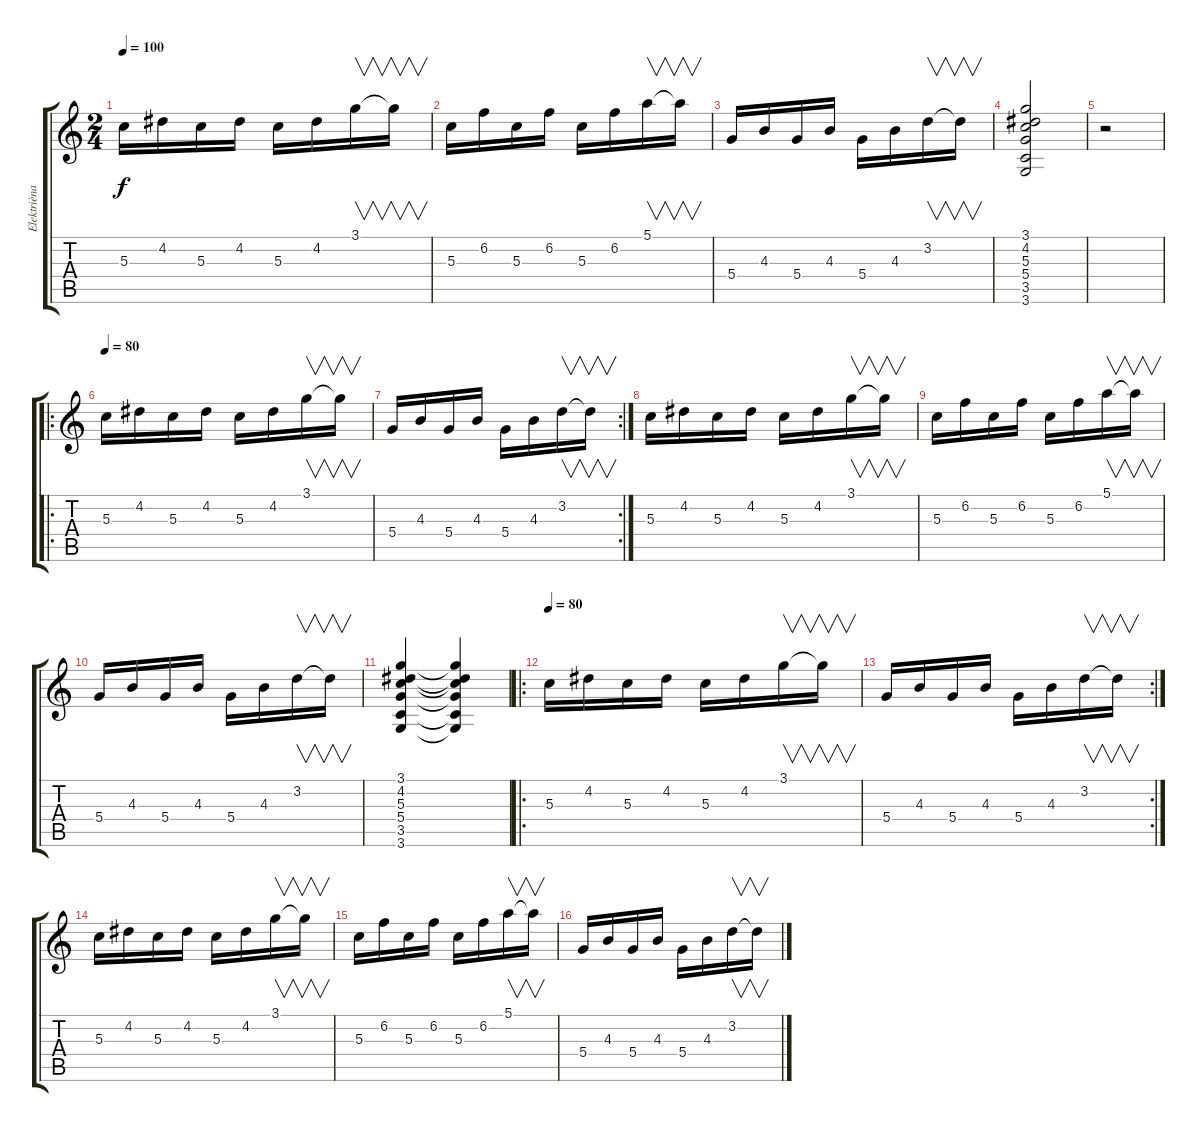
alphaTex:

\track ("Elektrièna Kitara" "Elektrièna") {instrument distortionguitar}
\staff {score tabs}
\tuning (E4 B3 G3 D3 A2 E2) {hide}
\ts (2 4)
\tempo 100
\clef g2
\ks c
5.3.16{dy f} 4.2.16 5.3.16 4.2.16 5.3.16 4.2.16 3.1.16{v} 3.1{t}.16{v} |
5.3.16 6.2.16 5.3.16 6.2.16 5.3.16 6.2.16 5.1.16{v} 5.1{t}.16{v} |
5.4.16 4.3.16 5.4.16 4.3.16 5.4.16 4.3.16 3.2.16{v} 3.2{t}.16{v} |
(3.1 4.2 5.3 5.4 3.5 3.6).2 |
r.2 |
\ro
\tempo 80
5.3.16{instrument violin} 4.2.16 5.3.16 4.2.16 5.3.16 4.2.16 3.1.16{v} 3.1{t}.16{v} |
\rc 2
5.4.16 4.3.16 5.4.16 4.3.16 5.4.16 4.3.16 3.2.16{v} 3.2{t}.16{v} |
5.3.16 4.2.16 5.3.16 4.2.16 5.3.16 4.2.16 3.1.16{v} 3.1{t}.16{v} |
5.3.16 6.2.16 5.3.16 6.2.16 5.3.16 6.2.16 5.1.16{v} 5.1{t}.16{v} |
5.4.16 4.3.16 5.4.16 4.3.16 5.4.16 4.3.16 3.2.16{v} 3.2{t}.16{v} |
(3.1 4.2 5.3 5.4 3.5 3.6).4 (3.1{t} 4.2{t} 5.3{t} 5.4{t} 3.5{t} 3.6{t}).4 |
\ro
\tempo 80
5.3.16{instrument distortionguitar} 4.2.16 5.3.16 4.2.16 5.3.16 4.2.16 3.1.16{v} 3.1{t}.16{v} |
\rc 2
5.4.16 4.3.16 5.4.16 4.3.16 5.4.16 4.3.16 3.2.16{v} 3.2{t}.16{v} |
5.3.16 4.2.16 5.3.16 4.2.16 5.3.16 4.2.16 3.1.16{v} 3.1{t}.16{v} |
5.3.16 6.2.16 5.3.16 6.2.16 5.3.16 6.2.16 5.1.16{v} 5.1{t}.16{v} |
5.4.16 4.3.16 5.4.16 4.3.16 5.4.16 4.3.16 3.2.16{v} 3.2{t}.16{v}
